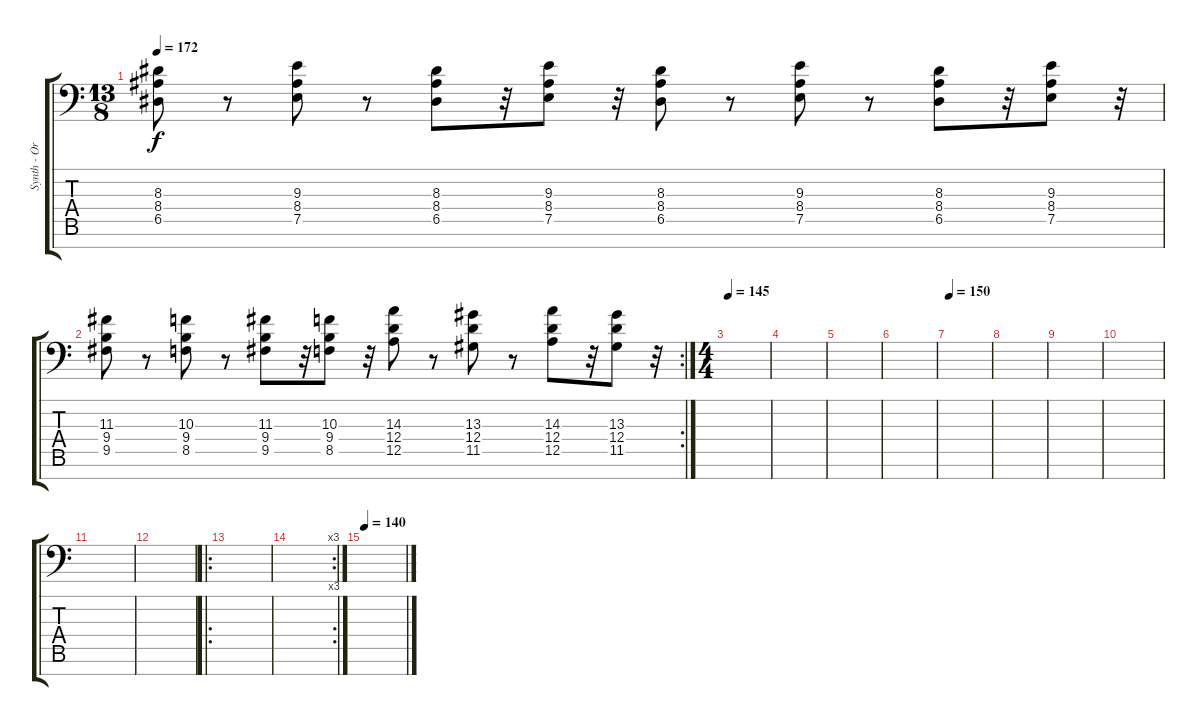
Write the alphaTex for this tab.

\track ("Synth - Organ" "Synth - Or") {instrument churchorgan}
\staff {score tabs}
\tuning (E4 B3 G3 D3 A2 E2 B0) {hide}
\ts (13 8)
\tempo 172
\clef f4
\ks c
(8.3 8.4 6.5).8{dy f} r.8 (9.3 8.4 7.5).8 r.8 (8.3 8.4 6.5).8 r.32 (9.3 8.4 7.5).8 r.32 (8.3 8.4 6.5).8 r.8 (9.3 8.4 7.5).8 r.8 (8.3 8.4 6.5).8 r.32 (9.3 8.4 7.5).8 r.32 |
\rc 2
(11.3 9.4 9.5).8 r.8 (10.3 9.4 8.5).8 r.8 (11.3 9.4 9.5).8 r.32 (10.3 9.4 8.5).8 r.32 (14.3 12.4 12.5).8 r.8 (13.3 12.4 11.5).8 r.8 (14.3 12.4 12.5).8 r.32 (13.3 12.4 11.5).8 r.32 |
\ts (4 4)
\tempo 145
|
|
|
|
\tempo 150
|
|
|
|
|
|
\ro
|
\rc 3
|
\tempo 140
